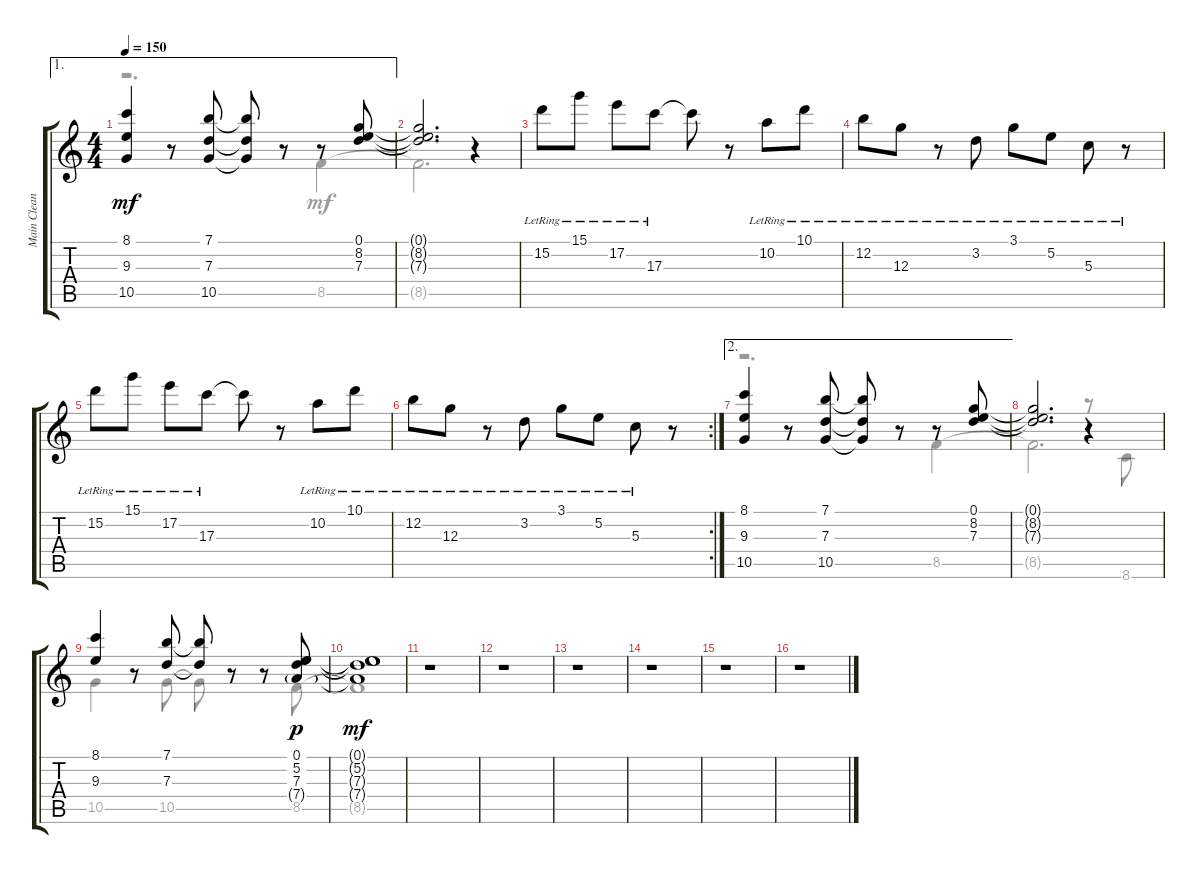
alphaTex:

\track ("Main Clean" "Main Clean") {instrument electricguitarjazz}
\staff {score tabs}
\tuning (E4 B3 G3 D3 A2 E2) {hide}
\voice
\ae 1
\ts (4 4)
\tempo 150
\clef g2
\ks c
(8.1 9.3 10.5).4{dy mf} r.8 (7.1 7.3 10.5).8 (7.1{t} 7.3{t} 10.5{t}).8 r.8 r.8 (0.1 8.2 7.3).8 |
(0.1{t} 8.2{t} 7.3{t}).2{d} r.4 |
15.2{lr}.8 15.1{lr}.8 17.2{lr}.8 17.3{lr}.8 17.3{t}.8 r.8 10.2{lr}.8 10.1{lr}.8 |
12.2{lr}.8 12.3{lr}.8 r.8 3.2{lr}.8 3.1{lr}.8 5.2{lr}.8 5.3{lr}.8 r.8 |
15.2{lr}.8 15.1{lr}.8 17.2{lr}.8 17.3{lr}.8 17.3{t}.8 r.8 10.2{lr}.8 10.1{lr}.8 |
\rc 2
12.2{lr}.8 12.3{lr}.8 r.8 3.2{lr}.8 3.1{lr}.8 5.2{lr}.8 5.3{lr}.8 r.8 |
\ae 2
(8.1 9.3 10.5).4 r.8 (7.1 7.3 10.5).8 (7.1{t} 7.3{t} 10.5{t}).8 r.8 r.8 (0.1 8.2 7.3).8 |
(0.1{t} 8.2{t} 7.3{t}).2{d} r.4 |
(8.1 9.3).4 r.8 (7.1 7.3).8 (7.1{t} 7.3{t}).8 r.8 r.8 (0.1 5.2 7.3 7.4{g}).8{dy p} |
(0.1{t} 5.2{t} 7.3{t} 7.4{t}).1{dy mf} |
r.1 |
r.1 |
r.1 |
r.1 |
r.1 |
r.1
\voice
\clef g2
\ottava regular
\simile none
\ks c
r.2{d dy mf} 8.5.4 |
8.5{t}.2{d} r.4 |
|
|
|
|
r.2{d} 8.5.4 |
8.5{t}.2{d} r.8 8.6.8 |
10.5.4 r.8 10.5.8 10.5{t}.8 r.8 r.8 8.5.8 |
8.5{t}.1 |
|
|
|
|
|
